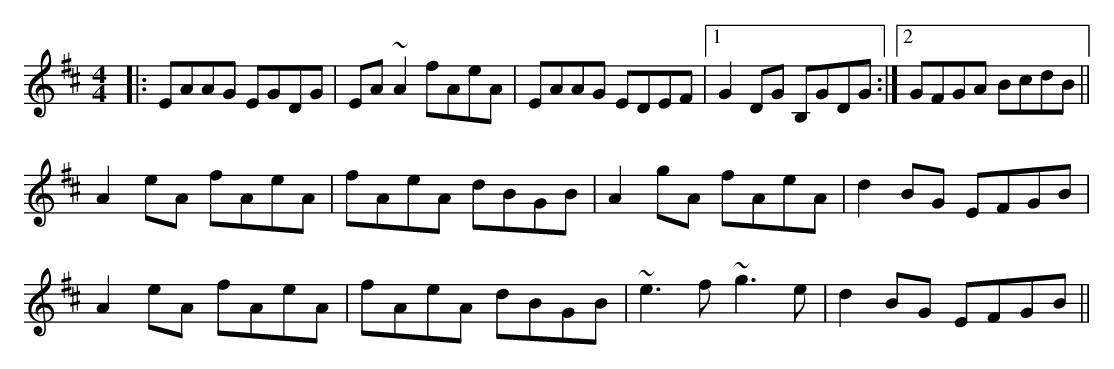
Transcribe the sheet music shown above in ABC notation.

X:1
M:4/4
K:Amix
|:EAAG EGDG|EA~A2 fAeA|EAAG EDEF|1 G2DG B,GDG:|2 GFGA BcdB||
A2eA fAeA|fAeA dBGB|A2gA fAeA|d2BG EFGB|
A2eA fAeA|fAeA dBGB|~e3f ~g3e|d2BG EFGB||
